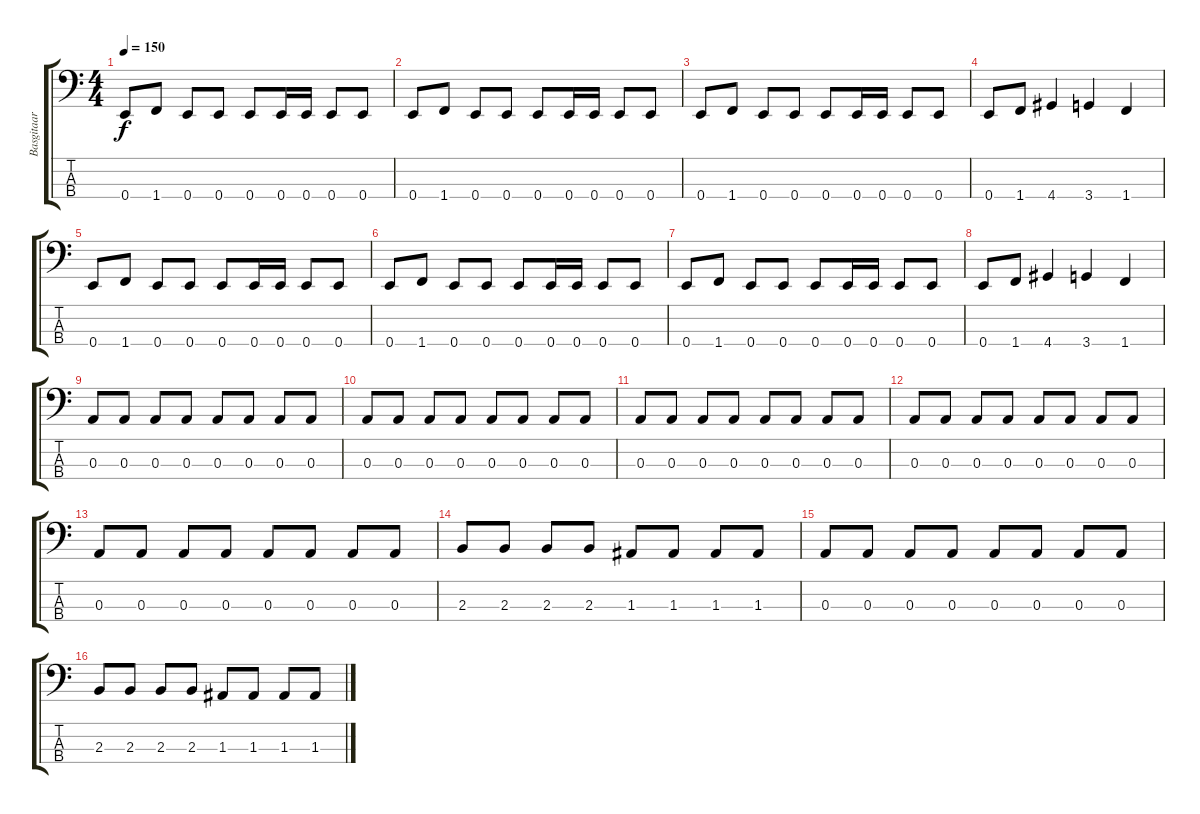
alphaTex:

\track ("Basgitaar" "Basgitaar") {instrument electricbasspick}
\staff {score tabs}
\tuning (G2 D2 A1 E1) {hide}
\ts (4 4)
\tempo 150
\clef f4
\ks c
0.4.8{dy f} 1.4.8 0.4.8 0.4.8 0.4.8 0.4.16 0.4.16 0.4.8 0.4.8 |
0.4.8 1.4.8 0.4.8 0.4.8 0.4.8 0.4.16 0.4.16 0.4.8 0.4.8 |
0.4.8 1.4.8 0.4.8 0.4.8 0.4.8 0.4.16 0.4.16 0.4.8 0.4.8 |
0.4.8 1.4.8 4.4.4 3.4.4 1.4.4 |
0.4.8 1.4.8 0.4.8 0.4.8 0.4.8 0.4.16 0.4.16 0.4.8 0.4.8 |
0.4.8 1.4.8 0.4.8 0.4.8 0.4.8 0.4.16 0.4.16 0.4.8 0.4.8 |
0.4.8 1.4.8 0.4.8 0.4.8 0.4.8 0.4.16 0.4.16 0.4.8 0.4.8 |
0.4.8 1.4.8 4.4.4 3.4.4 1.4.4 |
0.3.8 0.3.8 0.3.8 0.3.8 0.3.8 0.3.8 0.3.8 0.3.8 |
0.3.8 0.3.8 0.3.8 0.3.8 0.3.8 0.3.8 0.3.8 0.3.8 |
0.3.8 0.3.8 0.3.8 0.3.8 0.3.8 0.3.8 0.3.8 0.3.8 |
0.3.8 0.3.8 0.3.8 0.3.8 0.3.8 0.3.8 0.3.8 0.3.8 |
0.3.8 0.3.8 0.3.8 0.3.8 0.3.8 0.3.8 0.3.8 0.3.8 |
2.3.8 2.3.8 2.3.8 2.3.8 1.3.8 1.3.8 1.3.8 1.3.8 |
0.3.8 0.3.8 0.3.8 0.3.8 0.3.8 0.3.8 0.3.8 0.3.8 |
2.3.8 2.3.8 2.3.8 2.3.8 1.3.8 1.3.8 1.3.8 1.3.8
